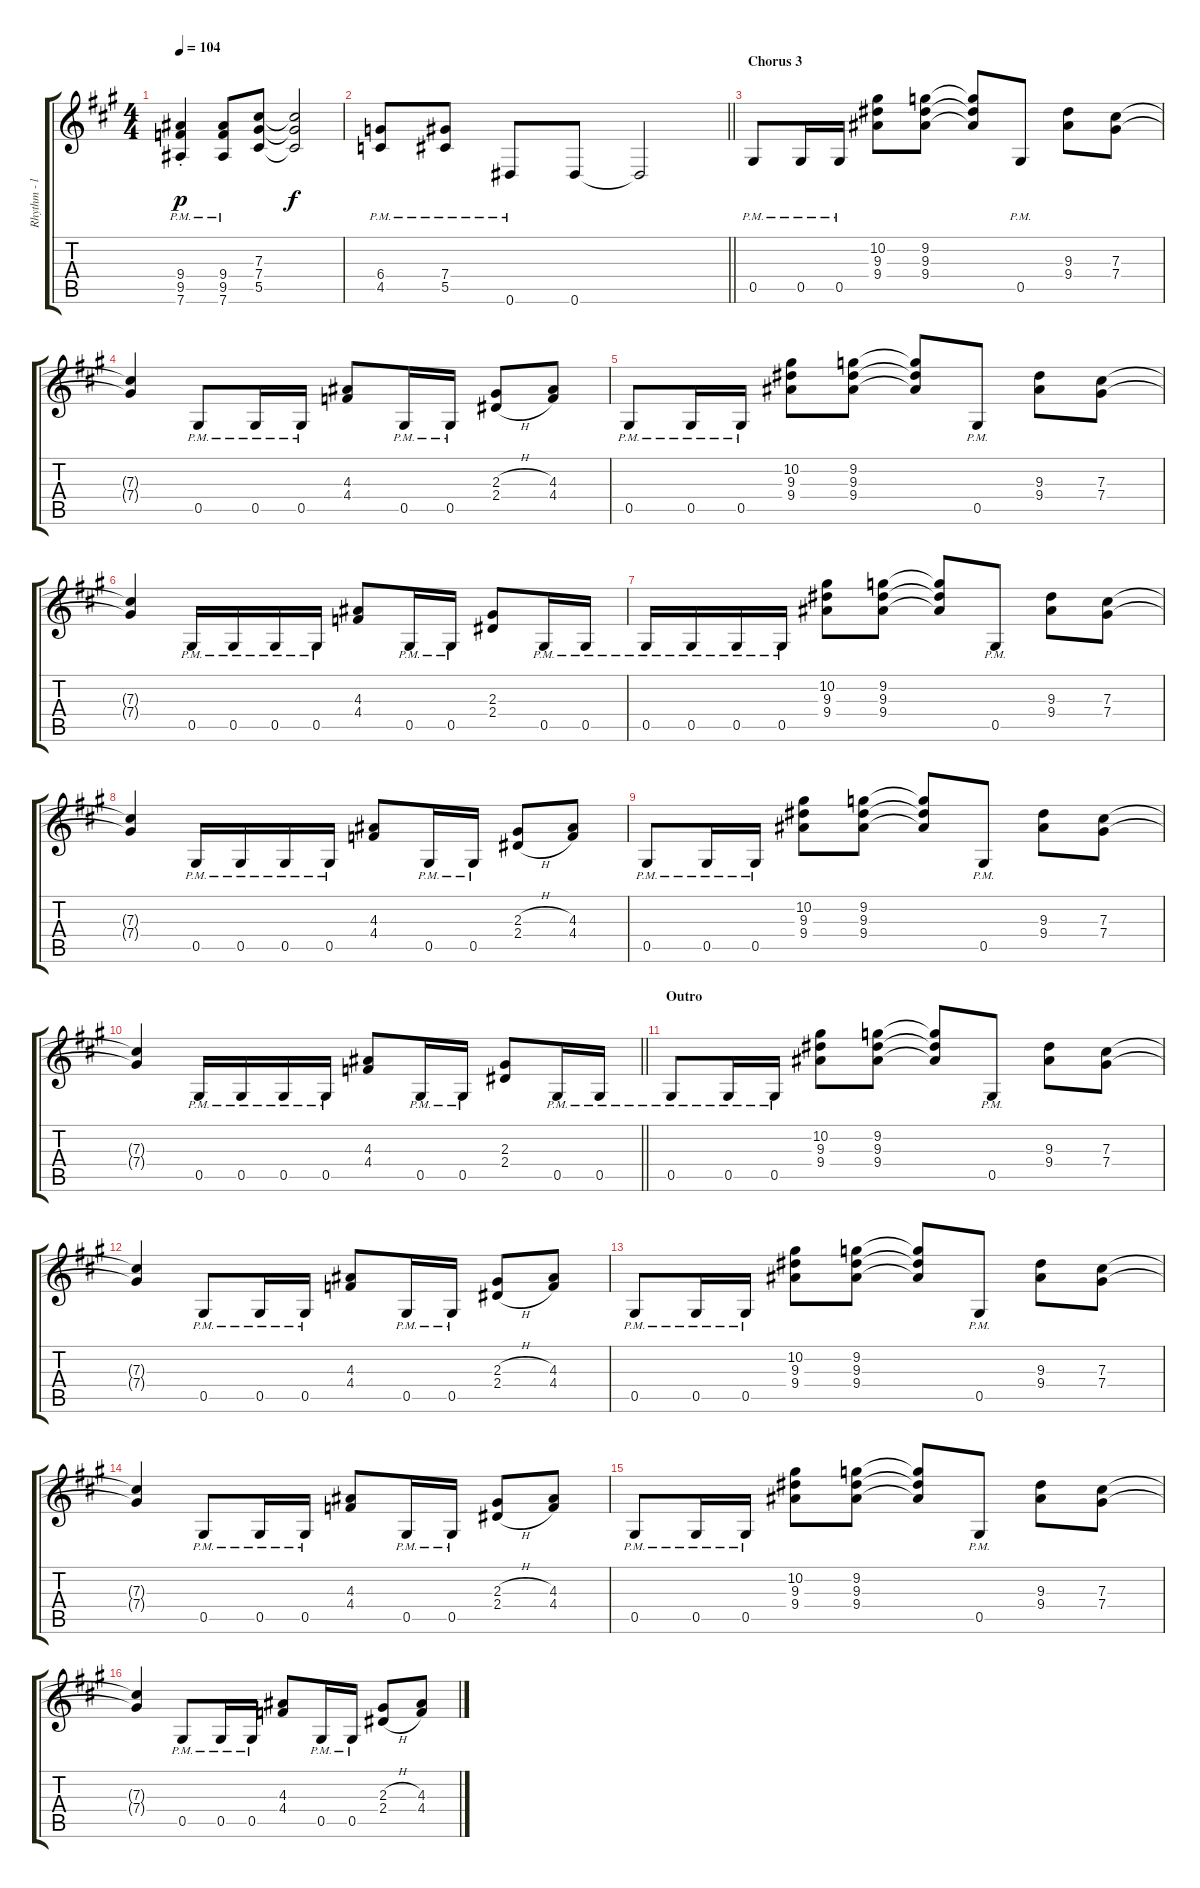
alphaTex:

\track ("Rhythm - left" "Rhythm - l") {instrument distortionguitar}
\staff {score tabs}
\tuning (Eb4 Bb3 Gb3 Db3 Ab2 Eb2) {hide}
\ts (4 4)
\tempo 104
\clef g2
\ks a
(9.4{pm st} 9.5{pm st} 7.6{pm}).4{dy p} (9.4{pm} 9.5{pm} 7.6{pm}).8 (7.3 7.4 5.5).8 (7.3{t} 7.4{t} 5.5{t}).2{dy f} |
\barLineRight lightlight
(6.4{pm} 4.5{pm}).8 (7.4{pm} 5.5{pm}).8 0.6{pm}.8 0.6.8 0.6{t}.2 |
\section ("" "Chorus 3")
0.5{pm}.8 0.5{pm}.16 0.5{pm}.16 (10.2 9.3 9.4).8 (9.2 9.3 9.4).8 (9.2{t} 9.3{t} 9.4{t}).8 0.5{pm}.8 (9.3 9.4).8 (7.3 7.4).8 |
(7.3{t} 7.4{t}).4 0.5{pm}.8 0.5{pm}.16 0.5{pm}.16 (4.3 4.4).8 0.5{pm}.16 0.5{pm}.16 (2.3{h} 2.4{h}).8 (4.3 4.4).8 |
0.5{pm}.8 0.5{pm}.16 0.5{pm}.16 (10.2 9.3 9.4).8 (9.2 9.3 9.4).8 (9.2{t} 9.3{t} 9.4{t}).8 0.5{pm}.8 (9.3 9.4).8 (7.3 7.4).8 |
(7.3{t} 7.4{t}).4 0.5{pm}.16 0.5{pm}.16 0.5{pm}.16 0.5{pm}.16 (4.3 4.4).8 0.5{pm}.16 0.5{pm}.16 (2.3 2.4).8 0.5{pm}.16 0.5{pm}.16 |
0.5{pm}.16 0.5{pm}.16 0.5{pm}.16 0.5{pm}.16 (10.2 9.3 9.4).8 (9.2 9.3 9.4).8 (9.2{t} 9.3{t} 9.4{t}).8 0.5{pm}.8 (9.3 9.4).8 (7.3 7.4).8 |
(7.3{t} 7.4{t}).4 0.5{pm}.16 0.5{pm}.16 0.5{pm}.16 0.5{pm}.16 (4.3 4.4).8 0.5{pm}.16 0.5{pm}.16 (2.3{h} 2.4{h}).8 (4.3 4.4).8 |
0.5{pm}.8 0.5{pm}.16 0.5{pm}.16 (10.2 9.3 9.4).8 (9.2 9.3 9.4).8 (9.2{t} 9.3{t} 9.4{t}).8 0.5{pm}.8 (9.3 9.4).8 (7.3 7.4).8 |
\barLineRight lightlight
(7.3{t} 7.4{t}).4 0.5{pm}.16 0.5{pm}.16 0.5{pm}.16 0.5{pm}.16 (4.3 4.4).8 0.5{pm}.16 0.5{pm}.16 (2.3 2.4).8 0.5{pm}.16 0.5{pm}.16 |
\section ("" "Outro")
0.5{pm}.8 0.5{pm}.16 0.5{pm}.16 (10.2 9.3 9.4).8 (9.2 9.3 9.4).8 (9.2{t} 9.3{t} 9.4{t}).8 0.5{pm}.8 (9.3 9.4).8 (7.3 7.4).8 |
(7.3{t} 7.4{t}).4 0.5{pm}.8 0.5{pm}.16 0.5{pm}.16 (4.3 4.4).8 0.5{pm}.16 0.5{pm}.16 (2.3{h} 2.4{h}).8 (4.3 4.4).8 |
0.5{pm}.8 0.5{pm}.16 0.5{pm}.16 (10.2 9.3 9.4).8 (9.2 9.3 9.4).8 (9.2{t} 9.3{t} 9.4{t}).8 0.5{pm}.8 (9.3 9.4).8 (7.3 7.4).8 |
(7.3{t} 7.4{t}).4 0.5{pm}.8 0.5{pm}.16 0.5{pm}.16 (4.3 4.4).8 0.5{pm}.16 0.5{pm}.16 (2.3{h} 2.4{h}).8 (4.3 4.4).8 |
0.5{pm}.8 0.5{pm}.16 0.5{pm}.16 (10.2 9.3 9.4).8 (9.2 9.3 9.4).8 (9.2{t} 9.3{t} 9.4{t}).8 0.5{pm}.8 (9.3 9.4).8 (7.3 7.4).8 |
(7.3{t} 7.4{t}).4 0.5{pm}.8 0.5{pm}.16 0.5{pm}.16 (4.3 4.4).8 0.5{pm}.16 0.5{pm}.16 (2.3{h} 2.4{h}).8 (4.3 4.4).8
